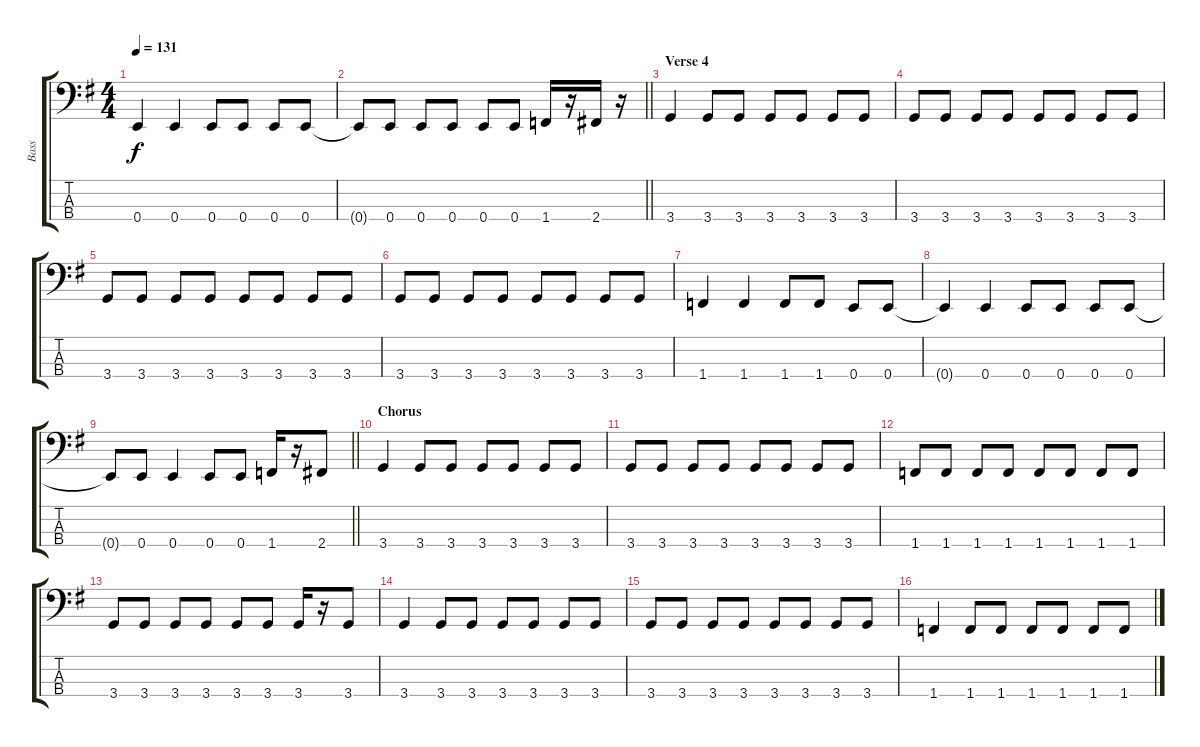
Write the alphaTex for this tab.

\track ("Bass" "Bass") {instrument electricbasspick}
\staff {score tabs}
\tuning (G2 D2 A1 E1) {hide}
\ts (4 4)
\tempo 131
\clef f4
\ks g
0.4.4{dy f} 0.4.4 0.4.8 0.4.8 0.4.8 0.4.8 |
\barLineRight lightlight
0.4{t}.8 0.4.8 0.4.8 0.4.8 0.4.8 0.4.8 1.4.16 r.16 2.4.16 r.16 |
\section ("" "Verse 4")
3.4.4 3.4.8 3.4.8 3.4.8 3.4.8 3.4.8 3.4.8 |
3.4.8 3.4.8 3.4.8 3.4.8 3.4.8 3.4.8 3.4.8 3.4.8 |
3.4.8 3.4.8 3.4.8 3.4.8 3.4.8 3.4.8 3.4.8 3.4.8 |
3.4.8 3.4.8 3.4.8 3.4.8 3.4.8 3.4.8 3.4.8 3.4.8 |
1.4.4 1.4.4 1.4.8 1.4.8 0.4.8 0.4.8 |
0.4{t}.4 0.4.4 0.4.8 0.4.8 0.4.8 0.4.8 |
\barLineRight lightlight
0.4{t}.8 0.4.8 0.4.4 0.4.8 0.4.8 1.4.16 r.16 2.4.8 |
\section ("" "Chorus")
3.4.4 3.4.8 3.4.8 3.4.8 3.4.8 3.4.8 3.4.8 |
3.4.8 3.4.8 3.4.8 3.4.8 3.4.8 3.4.8 3.4.8 3.4.8 |
1.4.8 1.4.8 1.4.8 1.4.8 1.4.8 1.4.8 1.4.8 1.4.8 |
3.4.8 3.4.8 3.4.8 3.4.8 3.4.8 3.4.8 3.4.16 r.16 3.4.8 |
3.4.4 3.4.8 3.4.8 3.4.8 3.4.8 3.4.8 3.4.8 |
3.4.8 3.4.8 3.4.8 3.4.8 3.4.8 3.4.8 3.4.8 3.4.8 |
1.4.4 1.4.8 1.4.8 1.4.8 1.4.8 1.4.8 1.4.8
